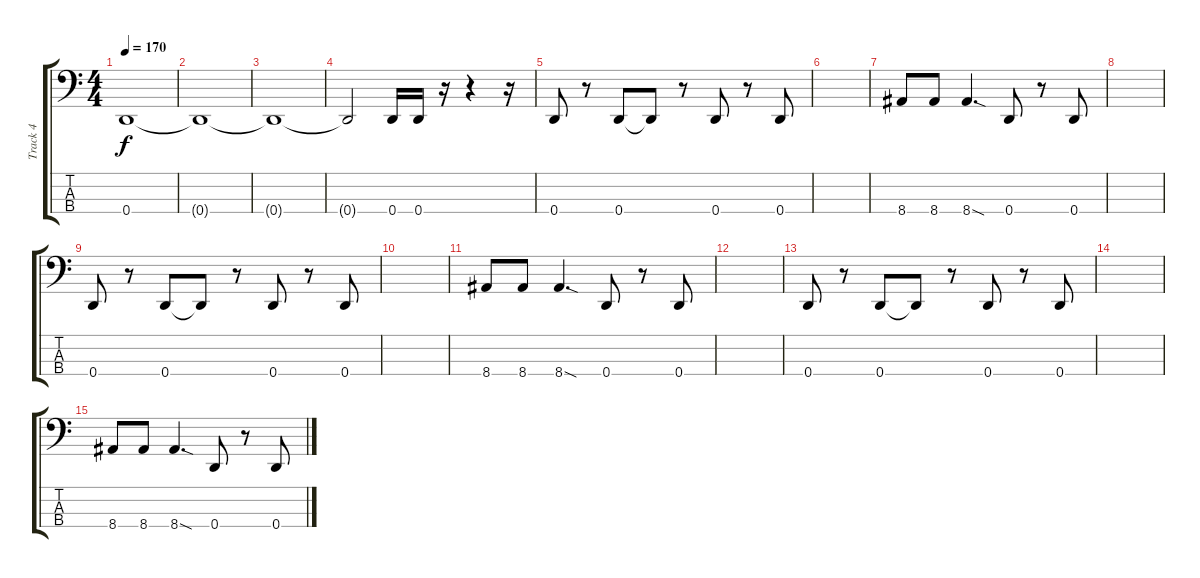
\track ("Track 4" "Track 4") {instrument electricbasspick}
\staff {score tabs}
\tuning (G2 D2 A1 D1) {hide}
\ts (4 4)
\tempo 170
\clef f4
\ks c
0.4.1{dy f} |
0.4{t}.1 |
0.4{t}.1 |
0.4{t}.2 0.4.16 0.4.16 r.16 r.4 r.16 |
0.4.8 r.8 0.4.8 0.4{t}.8 r.8 0.4.8 r.8 0.4.8 |
|
8.4.8 8.4.8 8.4{sod}.4{d} 0.4.8 r.8 0.4.8 |
|
0.4.8 r.8 0.4.8 0.4{t}.8 r.8 0.4.8 r.8 0.4.8 |
|
8.4.8 8.4.8 8.4{sod}.4{d} 0.4.8 r.8 0.4.8 |
|
0.4.8 r.8 0.4.8 0.4{t}.8 r.8 0.4.8 r.8 0.4.8 |
|
8.4.8 8.4.8 8.4{sod}.4{d} 0.4.8 r.8 0.4.8
